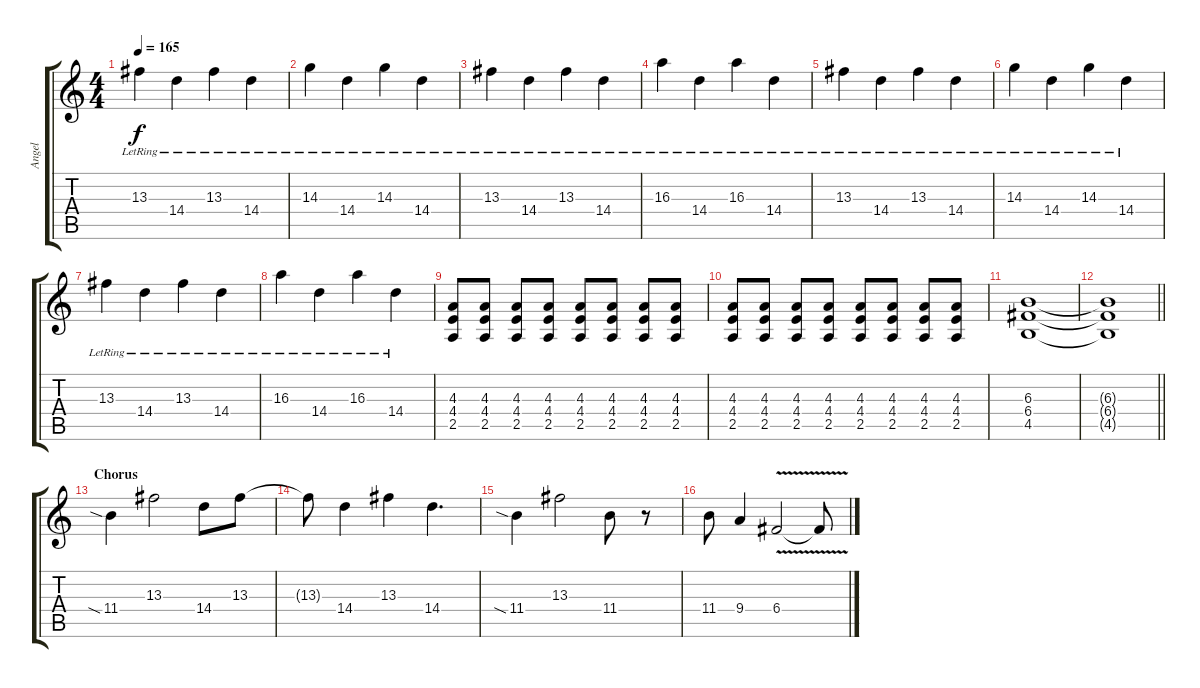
\track ("Angel" "Angel") {instrument distortionguitar}
\staff {score tabs}
\tuning (D4 A3 F3 C3 G2 D2) {hide}
\ts (4 4)
\tempo 165
\clef g2
\ks c
13.3{lr}.4{dy f} 14.4{lr}.4 13.3{lr}.4 14.4{lr}.4 |
14.3{lr}.4 14.4{lr}.4 14.3{lr}.4 14.4{lr}.4 |
13.3{lr}.4 14.4{lr}.4 13.3{lr}.4 14.4{lr}.4 |
16.3{lr}.4 14.4{lr}.4 16.3{lr}.4 14.4{lr}.4 |
13.3{lr}.4 14.4{lr}.4 13.3{lr}.4 14.4{lr}.4 |
14.3{lr}.4 14.4{lr}.4 14.3{lr}.4 14.4{lr}.4 |
13.3{lr}.4 14.4{lr}.4 13.3{lr}.4 14.4{lr}.4 |
16.3{lr}.4 14.4{lr}.4 16.3{lr}.4 14.4{lr}.4 |
(4.3 4.4 2.5).8{instrument distortionguitar} (4.3 4.4 2.5).8 (4.3 4.4 2.5).8 (4.3 4.4 2.5).8 (4.3 4.4 2.5).8 (4.3 4.4 2.5).8 (4.3 4.4 2.5).8 (4.3 4.4 2.5).8 |
(4.3 4.4 2.5).8 (4.3 4.4 2.5).8 (4.3 4.4 2.5).8 (4.3 4.4 2.5).8 (4.3 4.4 2.5).8 (4.3 4.4 2.5).8 (4.3 4.4 2.5).8 (4.3 4.4 2.5).8 |
(6.3 6.4 4.5).1 |
\barLineRight lightlight
(6.3{t} 6.4{t} 4.5{t}).1 |
\section ("" "Chorus")
11.4{sia}.4 13.3.2 14.4.8 13.3.8 |
13.3{t}.8 14.4.4 13.3.4 14.4.4{d} |
11.4{sia}.4 13.3.2 11.4.8 r.8 |
11.4.8 9.4.4 6.4{v}.2 6.4{t}.8
